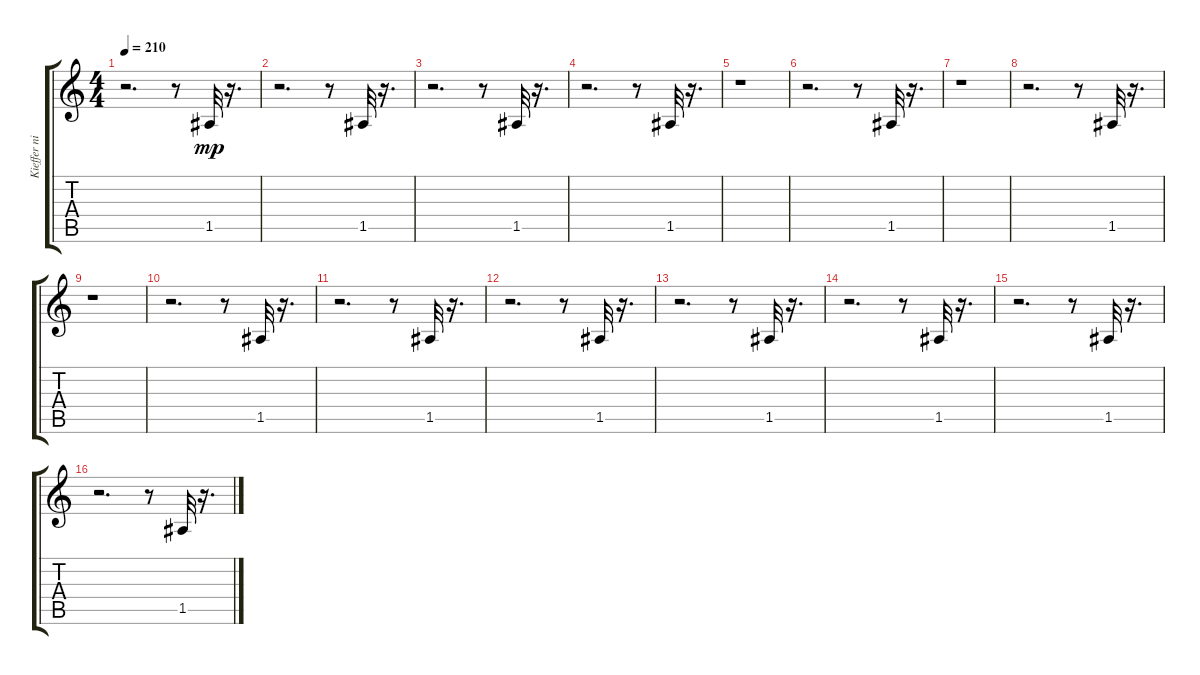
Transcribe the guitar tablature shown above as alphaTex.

\track ("Kieffer nicolas" "Kieffer ni") {instrument acousticguitarnylon}
\staff {score tabs}
\tuning (E4 B3 G3 D3 A2 E2) {hide}
\ts (4 4)
\tempo 210
\clef g2
\ks c
r.2{d dy mp} r.8 1.5.32 r.16{d} |
r.2{d} r.8 1.5.32 r.16{d} |
r.2{d} r.8 1.5.32 r.16{d} |
r.2{d} r.8 1.5.32 r.16{d} |
r.1 |
r.2{d} r.8 1.5.32 r.16{d} |
r.1 |
r.2{d} r.8 1.5.32 r.16{d} |
r.1 |
r.2{d} r.8 1.5.32 r.16{d} |
r.2{d} r.8 1.5.32 r.16{d} |
r.2{d} r.8 1.5.32 r.16{d} |
r.2{d} r.8 1.5.32 r.16{d} |
r.2{d} r.8 1.5.32 r.16{d} |
r.2{d} r.8 1.5.32 r.16{d} |
r.2{d} r.8 1.5.32 r.16{d}
